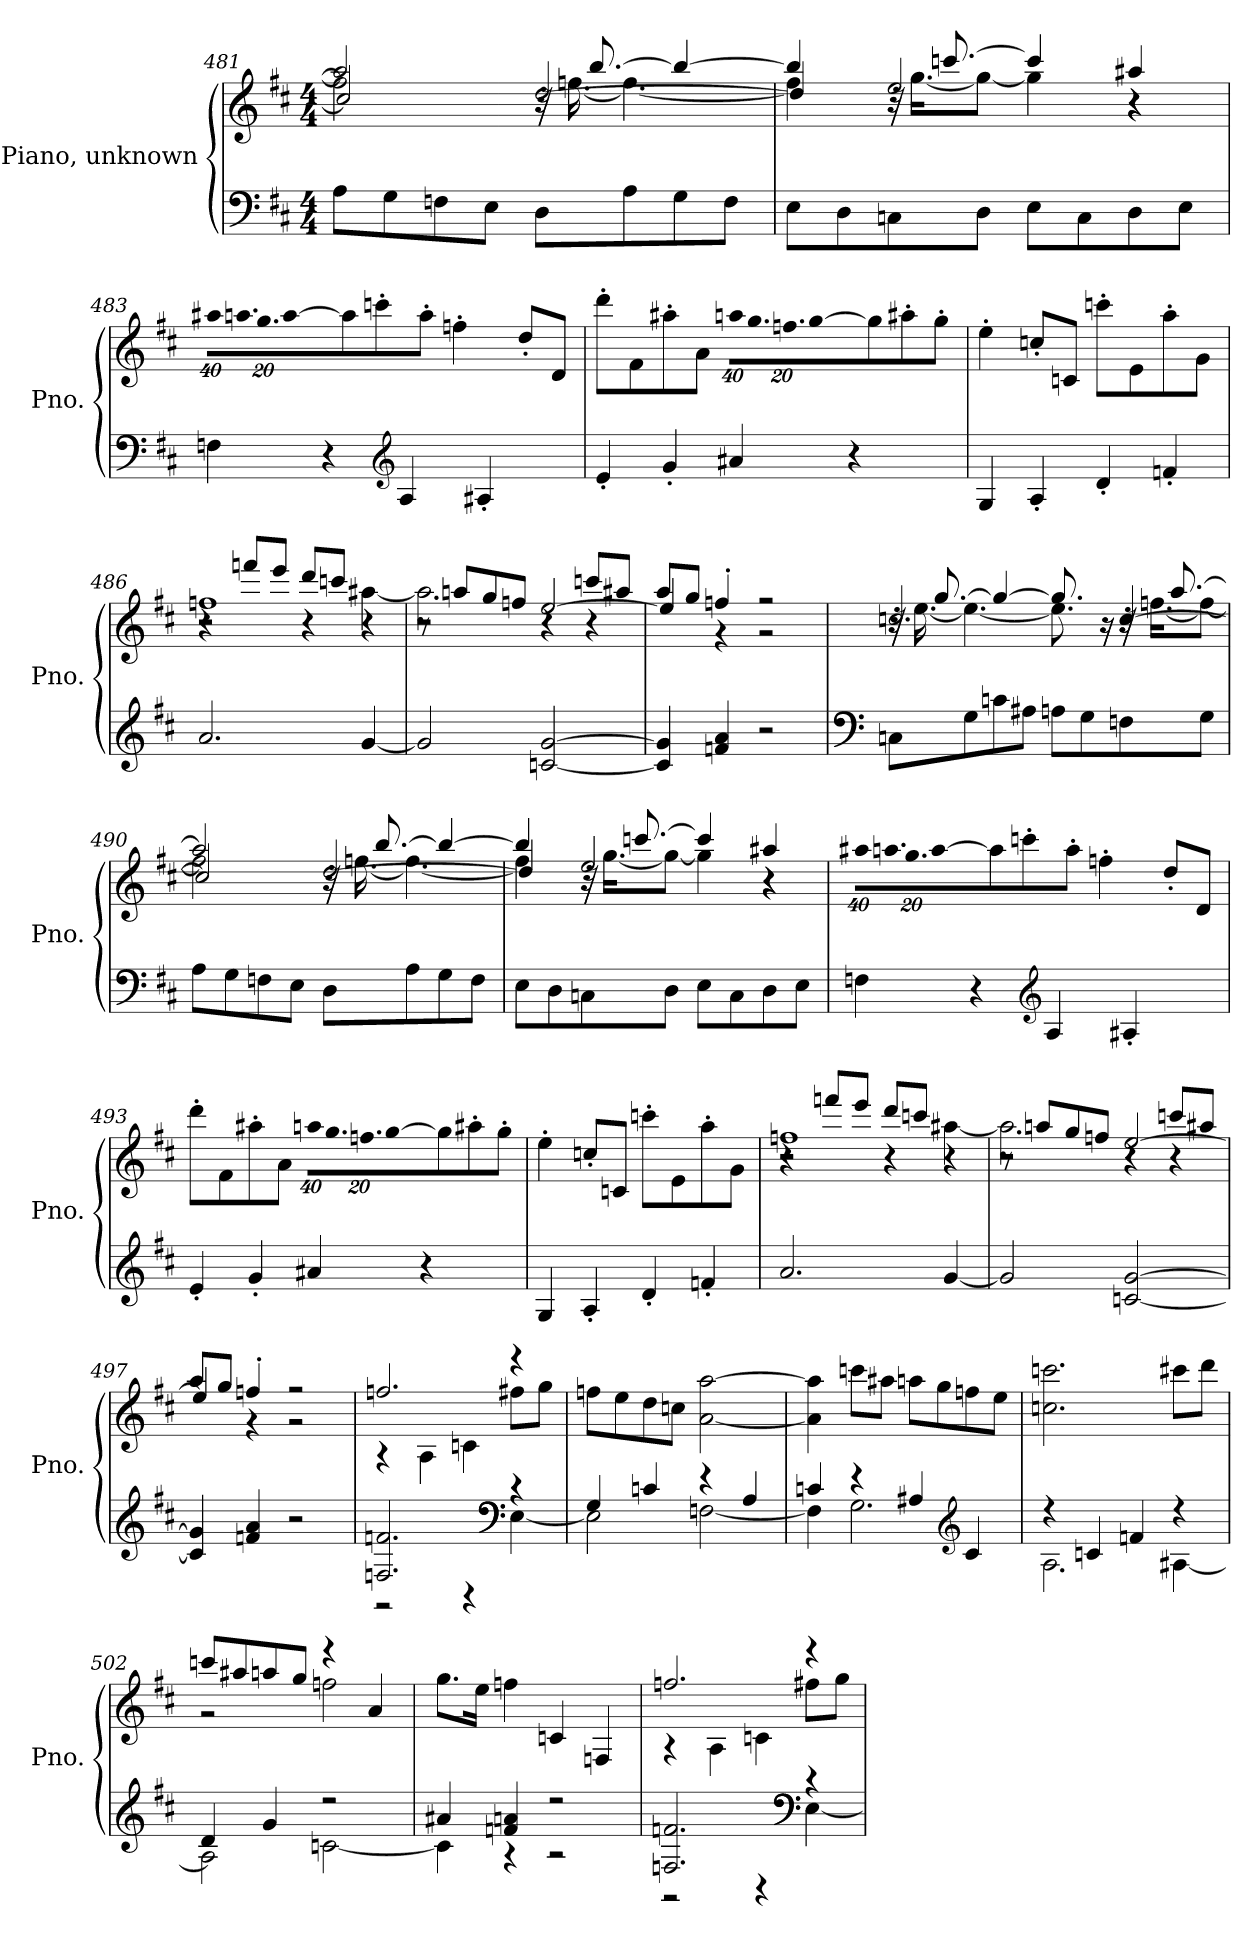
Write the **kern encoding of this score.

**kern	**kern
*part1	*part1
*staff2	*staff1
*I"Piano, unknown	*
*I'Pno.	*
!!LO:LB:g=z
*clefF4	*clefG2
*k[f#c#]	*k[f#c#]
*M4/4	*M4/4
=481	=481
*	*^
*	*	*^
8A\L	2aa/]	2ff\]	2cc/]
8G\	.	.	.
8Fn\	.	.	.
8E\J	.	.	.
8D\L	16r	32r	[2dd/
.	.	[16.ffn\	.
.	[8.bb/	.	.
8A\	.	4.ff\_	.
8G\	4bb/_	.	.
8F\J	.	.	.
=482	=482	=482	=482
8E\L	4bb/]	4ff\]	4dd/]
8D\	.	.	.
8Cn\	16r	32r	2ee/
.	.	[16.gg\KL	.
.	[8.cccn/	.	.
8D\J	.	8gg\J_	.
8E\L	4ccc/]	4gg\]	.
8C\	.	.	.
8D\	4aa#X/	4r	4r
8E\J	.	.	.
*	*v	*v	*v
=483	=483
*	*Xbrackettup
!	!LO:N:vis=32
4Fn\	640%23aa#X\LLL
!	!LO:N:vis=64.
.	640%17aan\L
!	!LO:N:vis=64.
.	640%17gg\J
!	!LO:N:vis=32
.	[640%23aa\JJ
.	8aa\]
4r	8cccn'\
.	8aa'\J
*clefG2	*
4A/	4ffn'\
4A#X'/	8dd'/L
.	8d/J
!!LO:PB:g=z
=484	=484
4e'/	8ddd'\L
.	8f#\
4g'/	8aa#X'\
.	8a\J
!	!LO:N:vis=32
4a#X/	640%23aan\LLL
!	!LO:N:vis=64.
.	640%17gg\L
!	!LO:N:vis=64.
.	640%17ffn\J
!	!LO:N:vis=32
.	[640%23gg\JJ
.	8gg\]
4r	8aa#X'\
.	8gg'\J
=485	=485
4G/	4ee'\
4A'/	8ccn'/L
.	8cn/J
4d'/	8cccn'\L
.	8e\
4fn'/	8aa'\
.	8g\J
=486	=486
*	*^
*	*	*^
2.a/	4r	2r	1ffn
.	8fffn/L	.	.
.	8eee/J	.	.
.	8ddd/L	4r	.
.	8cccn/J	.	.
[4g/	4r	[4aa#X\	.
!!LO:LB:g=z	!!	!!
=487	=487	=487	=487
2g/]	8r	2.aa#\]	2r
.	8aan/L	.	.
.	8gg/	.	.
.	8ffn/J	.	.
[2cn/ [2g/	4r	.	[2ee/
.	8cccn/L	4r	.
.	8aa#X/J	.	.
*	*	*v	*v
=488	=488	=488
4c/] 4g/]	8aa/L	4ee/]
.	8gg/J	.
4fn/ 4a/	4ffn'/	4r
2r	2r	2r
*	*v	*v
=489	=489
*clefF4	*
*	*^
*	*	*^
8Cn\L	16r	32r	2.ccn/
.	.	[16.ee\	.
.	[8.gg/	.	.
8G\	.	4.ee\_	.
8cn\	4gg/_	.	.
8A#X\J	.	.	.
8An\L	8.gg/]	8.ee\]	.
8G\	.	.	.
.	16r	16r	.
8Fn\	16r	32r	[4cc/
.	.	[16.ffn\KL	.
.	[8.aa/	.	.
8G\J	.	8ff\J_	.
!!LO:LB:g=z	!!	!!
=490	=490	=490	=490
8A\L	2aa/]	2ff\]	2cc/]
8G\	.	.	.
8Fn\	.	.	.
8E\J	.	.	.
8D\L	16r	32r	[2dd/
.	.	[16.ffn\	.
.	[8.bb/	.	.
8A\	.	4.ff\_	.
8G\	4bb/_	.	.
8F\J	.	.	.
=491	=491	=491	=491
8E\L	4bb/]	4ff\]	4dd/]
8D\	.	.	.
8Cn\	16r	32r	2ee/
.	.	[16.gg\KL	.
.	[8.cccn/	.	.
8D\J	.	8gg\J_	.
8E\L	4ccc/]	4gg\]	.
8C\	.	.	.
8D\	4aa#X/	4r	4r
8E\J	.	.	.
*	*v	*v	*v
=492	=492
!	!LO:N:vis=32
4Fn\	640%23aa#X\LLL
!	!LO:N:vis=64.
.	640%17aan\L
!	!LO:N:vis=64.
.	640%17gg\J
!	!LO:N:vis=32
.	[640%23aa\JJ
.	8aa\]
4r	8cccn'\
.	8aa'\J
*clefG2	*
4A/	4ffn'\
4A#X'/	8dd'/L
.	8d/J
!!LO:LB:g=z
=493	=493
4e'/	8ddd'\L
.	8f#\
4g'/	8aa#X'\
.	8a\J
!	!LO:N:vis=32
4a#X/	640%23aan\LLL
!	!LO:N:vis=64.
.	640%17gg\L
!	!LO:N:vis=64.
.	640%17ffn\J
!	!LO:N:vis=32
.	[640%23gg\JJ
.	8gg\]
4r	8aa#X'\
.	8gg'\J
=494	=494
4G/	4ee'\
4A'/	8ccn'/L
.	8cn/J
4d'/	8cccn'\L
.	8e\
4fn'/	8aa'\
.	8g\J
=495	=495
*	*^
*	*	*^
2.a/	4r	2r	1ffn
.	8fffn/L	.	.
.	8eee/J	.	.
.	8ddd/L	4r	.
.	8cccn/J	.	.
[4g/	4r	[4aa#X\	.
!!LO:LB:g=z	!!	!!
=496	=496	=496	=496
2g/]	8r	2.aa#\]	2r
.	8aan/L	.	.
.	8gg/	.	.
.	8ffn/J	.	.
[2cn/ [2g/	4r	.	[2ee/
.	8cccn/L	4r	.
.	8aa#X/J	.	.
*	*	*v	*v
=497	=497	=497
4c/] 4g/]	8aa/L	4ee/]
.	8gg/J	.
4fn/ 4a/	4ffn'/	4r
2r	2r	2r
=498	=498	=498
*^	*	*
2.Fn/ 2.fn/	2r	2.ffn/	4r
.	.	.	4A\
.	4r	.	4cn\
*clefF4	*	*	*
4r	[4E\	4r	8ff#X\L
.	.	.	8gg\J
*	*	*v	*v
=499	=499	=499
4G/	2E\]	8ffn\L
.	.	8ee\
4cn/	.	8dd\
.	.	8ccn\J
4r	[2Fn\	[2a\ [2aa\
4A/	.	.
=500	=500	=500
4cn/	4F\]	4a\] 4aa\]
4r	2.G\	8cccn\L
.	.	8aa#X\J
4A#X/	.	8aan\L
.	.	8gg\
*clefG2	*	*
4c/	.	8ffn\
.	.	8ee\J
!!LO:LB:g=z
=501	=501	=501
4r	2.A\	2.ccn\ 2.cccn\
4cn/	.	.
4fn/	.	.
4r	[4A#X\	8ccc#X\L
.	.	8ddd\J
=502	=502	=502
*	*	*^
4d/	2A#\]	8cccn/L	2r
.	.	8aa#X/	.
4g/	.	8aan/	.
.	.	8gg/J	.
2r	[2cn\	4r	2ffn\
.	.	4a/	.
*	*	*v	*v
=503	=503	=503
4a#X/	4c\]	8.gg\L
.	.	16ee\Jk
4fn/ 4an/	4r	4ffn\
2r	2r	4cn/
.	.	4Fn/
=504	=504	=504
*	*	*^
2.Fn/ 2.fn/	2r	2.ffn/	4r
.	.	.	4A\
.	4r	.	4cn\
*clefF4	*	*	*
4r	[4E\	4r	8ff#X\L
.	.	.	8gg\J
*v	*v	*	*
*	*v	*v
=	=
*-	*-
